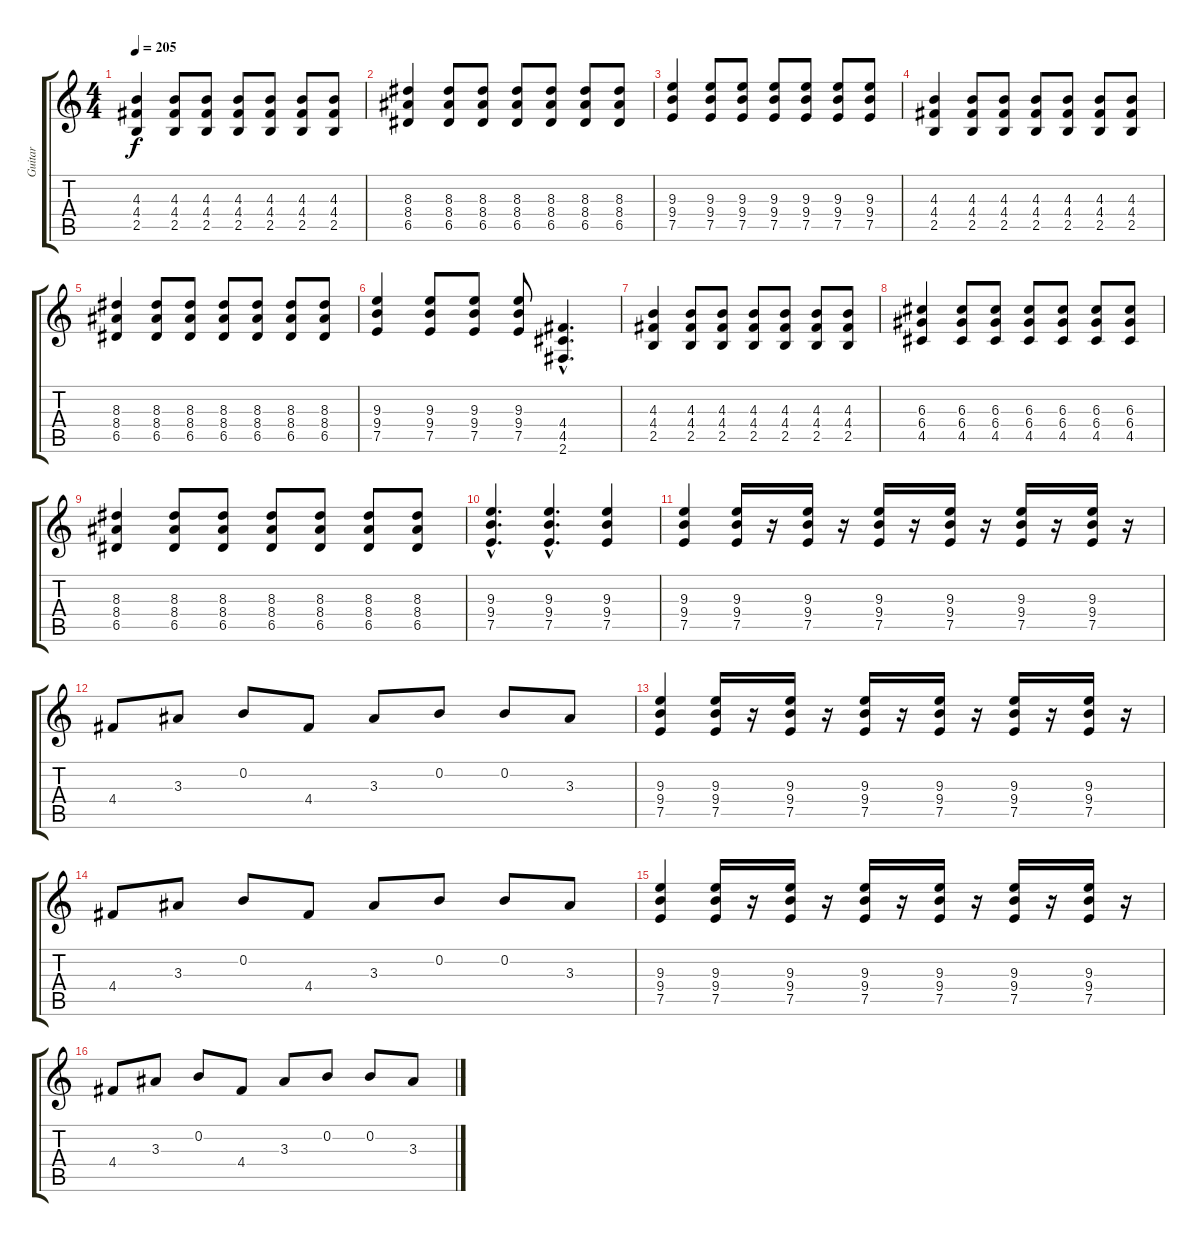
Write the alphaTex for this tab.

\track ("Guitar" "Guitar") {instrument distortionguitar}
\staff {score tabs}
\tuning (E4 B3 G3 D3 A2 E2) {hide}
\ts (4 4)
\tempo 205
\clef g2
\ks c
(4.3 4.4 2.5).4{dy f} (4.3 4.4 2.5).8 (4.3 4.4 2.5).8 (4.3 4.4 2.5).8 (4.3 4.4 2.5).8 (4.3 4.4 2.5).8 (4.3 4.4 2.5).8 |
(8.3 8.4 6.5).4 (8.3 8.4 6.5).8 (8.3 8.4 6.5).8 (8.3 8.4 6.5).8 (8.3 8.4 6.5).8 (8.3 8.4 6.5).8 (8.3 8.4 6.5).8 |
(9.3 9.4 7.5).4 (9.3 9.4 7.5).8 (9.3 9.4 7.5).8 (9.3 9.4 7.5).8 (9.3 9.4 7.5).8 (9.3 9.4 7.5).8 (9.3 9.4 7.5).8 |
(4.3 4.4 2.5).4 (4.3 4.4 2.5).8 (4.3 4.4 2.5).8 (4.3 4.4 2.5).8 (4.3 4.4 2.5).8 (4.3 4.4 2.5).8 (4.3 4.4 2.5).8 |
(8.3 8.4 6.5).4 (8.3 8.4 6.5).8 (8.3 8.4 6.5).8 (8.3 8.4 6.5).8 (8.3 8.4 6.5).8 (8.3 8.4 6.5).8 (8.3 8.4 6.5).8 |
(9.3 9.4 7.5).4 (9.3 9.4 7.5).8 (9.3 9.4 7.5).8 (9.3 9.4 7.5).8 (4.4{hac} 4.5{hac} 2.6{hac}).4{d} |
(4.3 4.4 2.5).4 (4.3 4.4 2.5).8 (4.3 4.4 2.5).8 (4.3 4.4 2.5).8 (4.3 4.4 2.5).8 (4.3 4.4 2.5).8 (4.3 4.4 2.5).8 |
(6.3 6.4 4.5).4 (6.3 6.4 4.5).8 (6.3 6.4 4.5).8 (6.3 6.4 4.5).8 (6.3 6.4 4.5).8 (6.3 6.4 4.5).8 (6.3 6.4 4.5).8 |
(8.3 8.4 6.5).4 (8.3 8.4 6.5).8 (8.3 8.4 6.5).8 (8.3 8.4 6.5).8 (8.3 8.4 6.5).8 (8.3 8.4 6.5).8 (8.3 8.4 6.5).8 |
(9.3{hac} 9.4{hac} 7.5{hac}).4{d} (9.3{hac} 9.4{hac} 7.5{hac}).4{d} (9.3 9.4 7.5).4 |
(9.3 9.4 7.5).4 (9.3 9.4 7.5).16 r.16 (9.3 9.4 7.5).16 r.16 (9.3 9.4 7.5).16 r.16 (9.3 9.4 7.5).16 r.16 (9.3 9.4 7.5).16 r.16 (9.3 9.4 7.5).16 r.16 |
4.4.8 3.3.8 0.2.8 4.4.8 3.3.8 0.2.8 0.2.8 3.3.8 |
(9.3 9.4 7.5).4 (9.3 9.4 7.5).16 r.16 (9.3 9.4 7.5).16 r.16 (9.3 9.4 7.5).16 r.16 (9.3 9.4 7.5).16 r.16 (9.3 9.4 7.5).16 r.16 (9.3 9.4 7.5).16 r.16 |
4.4.8 3.3.8 0.2.8 4.4.8 3.3.8 0.2.8 0.2.8 3.3.8 |
(9.3 9.4 7.5).4 (9.3 9.4 7.5).16 r.16 (9.3 9.4 7.5).16 r.16 (9.3 9.4 7.5).16 r.16 (9.3 9.4 7.5).16 r.16 (9.3 9.4 7.5).16 r.16 (9.3 9.4 7.5).16 r.16 |
4.4.8 3.3.8 0.2.8 4.4.8 3.3.8 0.2.8 0.2.8 3.3.8
